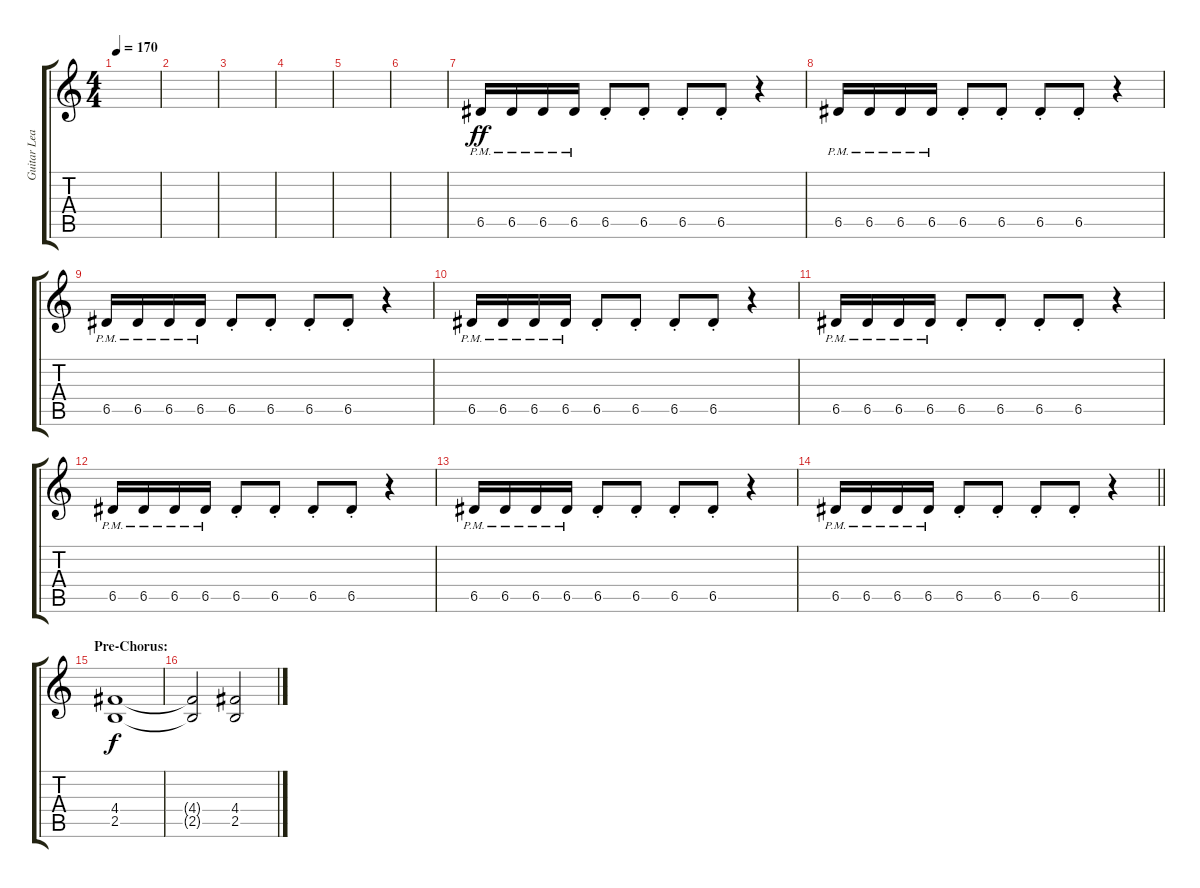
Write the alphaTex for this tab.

\track ("Guitar Lead" "Guitar Lea") {instrument distortionguitar}
\staff {score tabs}
\tuning (E4 B3 G3 D3 A2 E2) {hide}
\ts (4 4)
\tempo 170
\clef g2
\ks c
|
|
|
|
|
|
6.5{pm}.16{dy ff} 6.5{pm}.16 6.5{pm}.16 6.5{pm}.16 6.5{st}.8 6.5{st}.8 6.5{st}.8 6.5{st}.8 r.4 |
6.5{pm}.16 6.5{pm}.16 6.5{pm}.16 6.5{pm}.16 6.5{st}.8 6.5{st}.8 6.5{st}.8 6.5{st}.8 r.4 |
6.5{pm}.16 6.5{pm}.16 6.5{pm}.16 6.5{pm}.16 6.5{st}.8 6.5{st}.8 6.5{st}.8 6.5{st}.8 r.4 |
6.5{pm}.16 6.5{pm}.16 6.5{pm}.16 6.5{pm}.16 6.5{st}.8 6.5{st}.8 6.5{st}.8 6.5{st}.8 r.4 |
6.5{pm}.16 6.5{pm}.16 6.5{pm}.16 6.5{pm}.16 6.5{st}.8 6.5{st}.8 6.5{st}.8 6.5{st}.8 r.4 |
6.5{pm}.16 6.5{pm}.16 6.5{pm}.16 6.5{pm}.16 6.5{st}.8 6.5{st}.8 6.5{st}.8 6.5{st}.8 r.4 |
6.5{pm}.16 6.5{pm}.16 6.5{pm}.16 6.5{pm}.16 6.5{st}.8 6.5{st}.8 6.5{st}.8 6.5{st}.8 r.4 |
\barLineRight lightlight
6.5{pm}.16 6.5{pm}.16 6.5{pm}.16 6.5{pm}.16 6.5{st}.8 6.5{st}.8 6.5{st}.8 6.5{st}.8 r.4 |
\section ("" "Pre-Chorus:")
(4.4 2.5).1{dy f} |
(4.4{t} 2.5{t}).2 (4.4 2.5).2
